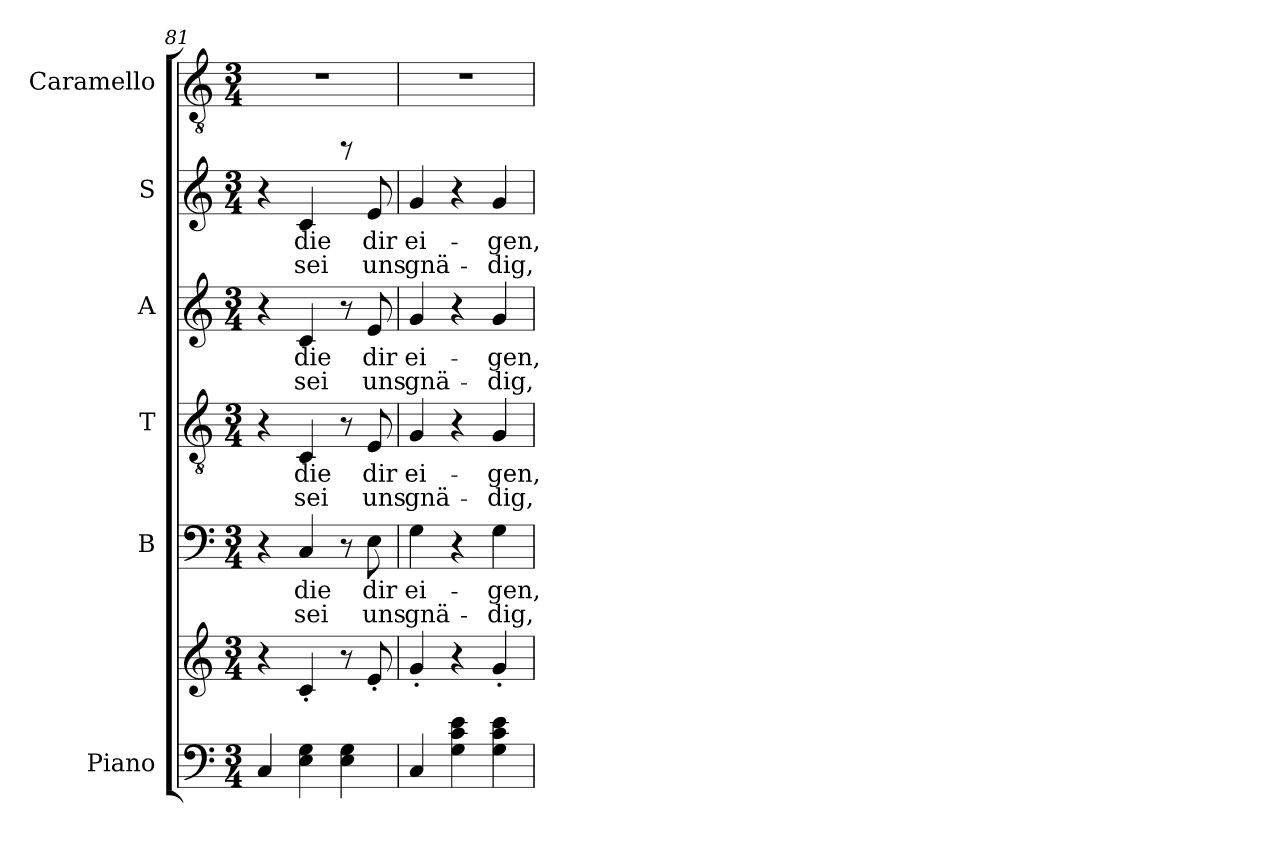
**kern	**kern	**kern	**text	**text	**kern	**text	**text	**kern	**text	**text	**kern	**text	**text	**kern
*part6	*part6	*part5	*part5	*part5	*part4	*part4	*part4	*part3	*part3	*part3	*part2	*part2	*part2	*part1
*staff7	*staff6	*staff5	*staff5	*staff5	*staff4	*staff4	*staff4	*staff3	*staff3	*staff3	*staff2	*staff2	*staff2	*staff1
*I"Piano	*	*I"B	*	*	*I"T	*	*	*I"A	*	*	*I"S	*	*	*I"Caramello
*I'Pno	*	*I'B	*	*	*I'T	*	*	*I'A	*	*	*I'S	*	*	*
*clefF4	*clefG2	*clefF4	*	*	*clefGv2	*	*	*clefG2	*	*	*clefG2	*	*	*clefGv2
*k[]	*k[]	*k[]	*	*	*k[]	*	*	*k[]	*	*	*k[]	*	*	*k[]
*M3/4	*M3/4	*M3/4	*	*	*M3/4	*	*	*M3/4	*	*	*M3/4	*	*	*M3/4
=81	=81	=81	=81	=81	=81	=81	=81	=81	=81	=81	=81	=81	=81	=81
4C/	4r	4r	.	.	4r	.	.	4r	.	.	4r	.	.	2.r
!	!	!	!LO:LY:b	!LO:LY:b	!	!LO:LY:b	!LO:LY:b	!	!LO:LY:b	!LO:LY:b	!	!LO:LY:b	!LO:LY:b	!
4E\ 4G\	4c'/	4C/	die	sei	4C/	die	sei	4c/	die	sei	4c/	die	sei	.
4E\ 4G\	8r	8r	.	.	8r	.	.	8r	.	.	8rccc	.	.	.
!	!	!	!LO:LY:b	!LO:LY:b	!	!LO:LY:b	!LO:LY:b	!	!LO:LY:b	!LO:LY:b	!	!LO:LY:b	!LO:LY:b	!
.	8e'/	8E\	dir	uns	8E/	dir	uns	8e/	dir	uns	8e/	dir	uns	.
=82	=82	=82	=82	=82	=82	=82	=82	=82	=82	=82	=82	=82	=82	=82
!	!	!	!LO:LY:b	!LO:LY:b	!	!LO:LY:b	!LO:LY:b	!	!LO:LY:b	!LO:LY:b	!	!LO:LY:b	!LO:LY:b	!
4C/	4g'/	4G\	ei-	gnä-	4G/	ei-	gnä-	4g/	ei-	gnä-	4g/	ei-	gnä-	2.r
4G\ 4c\ 4e\	4r	4r	.	.	4r	.	.	4r	.	.	4r	.	.	.
!	!	!	!LO:LY:b	!LO:LY:b	!	!LO:LY:b	!LO:LY:b	!	!LO:LY:b	!LO:LY:b	!	!LO:LY:b	!LO:LY:b	!
4G\ 4c\ 4e\	4g'/	4G\	-gen,	-dig,	4G/	-gen,	-dig,	4g/	-gen,	-dig,	4g/	-gen,	-dig,	.
=	=	=	=	=	=	=	=	=	=	=	=	=	=	=
*-	*-	*-	*-	*-	*-	*-	*-	*-	*-	*-	*-	*-	*-	*-
